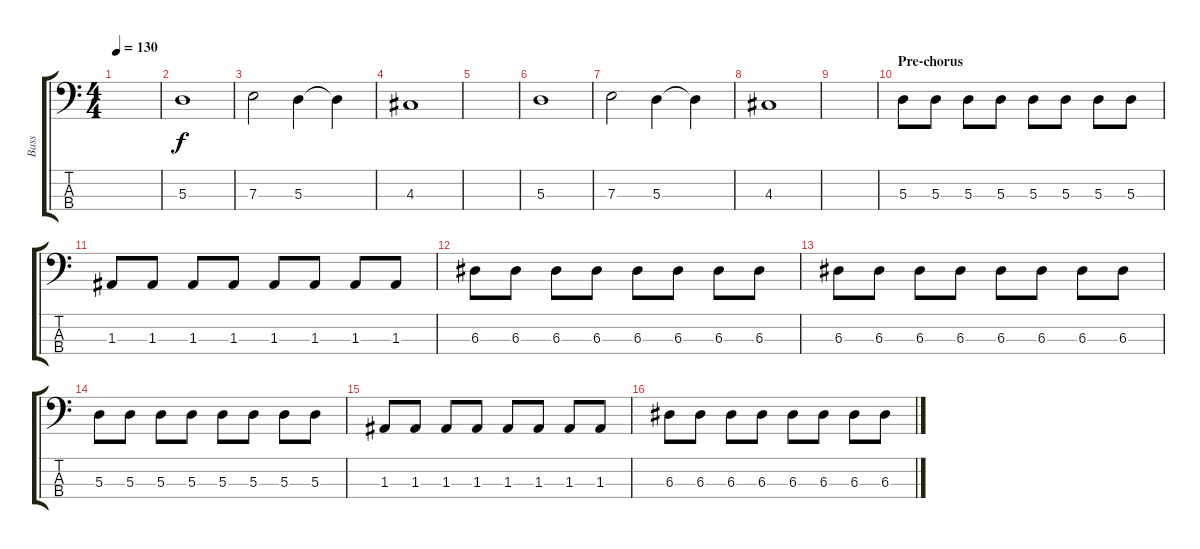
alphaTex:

\track ("Bass" "Bass") {instrument electricbasspick}
\staff {score tabs}
\tuning (G2 D2 A1 E1) {hide}
\ts (4 4)
\tempo 130
\clef f4
\ks c
|
5.3.1 |
7.3.2 5.3.4 5.3{t}.4 |
4.3.1 |
|
5.3.1 |
7.3.2 5.3.4 5.3{t}.4 |
4.3.1 |
|
\section ("" "Pre-chorus")
5.3.8 5.3.8 5.3.8 5.3.8 5.3.8 5.3.8 5.3.8 5.3.8 |
1.3.8 1.3.8 1.3.8 1.3.8 1.3.8 1.3.8 1.3.8 1.3.8 |
6.3.8 6.3.8 6.3.8 6.3.8 6.3.8 6.3.8 6.3.8 6.3.8 |
6.3.8 6.3.8 6.3.8 6.3.8 6.3.8 6.3.8 6.3.8 6.3.8 |
5.3.8 5.3.8 5.3.8 5.3.8 5.3.8 5.3.8 5.3.8 5.3.8 |
1.3.8 1.3.8 1.3.8 1.3.8 1.3.8 1.3.8 1.3.8 1.3.8 |
6.3.8 6.3.8 6.3.8 6.3.8 6.3.8 6.3.8 6.3.8 6.3.8
